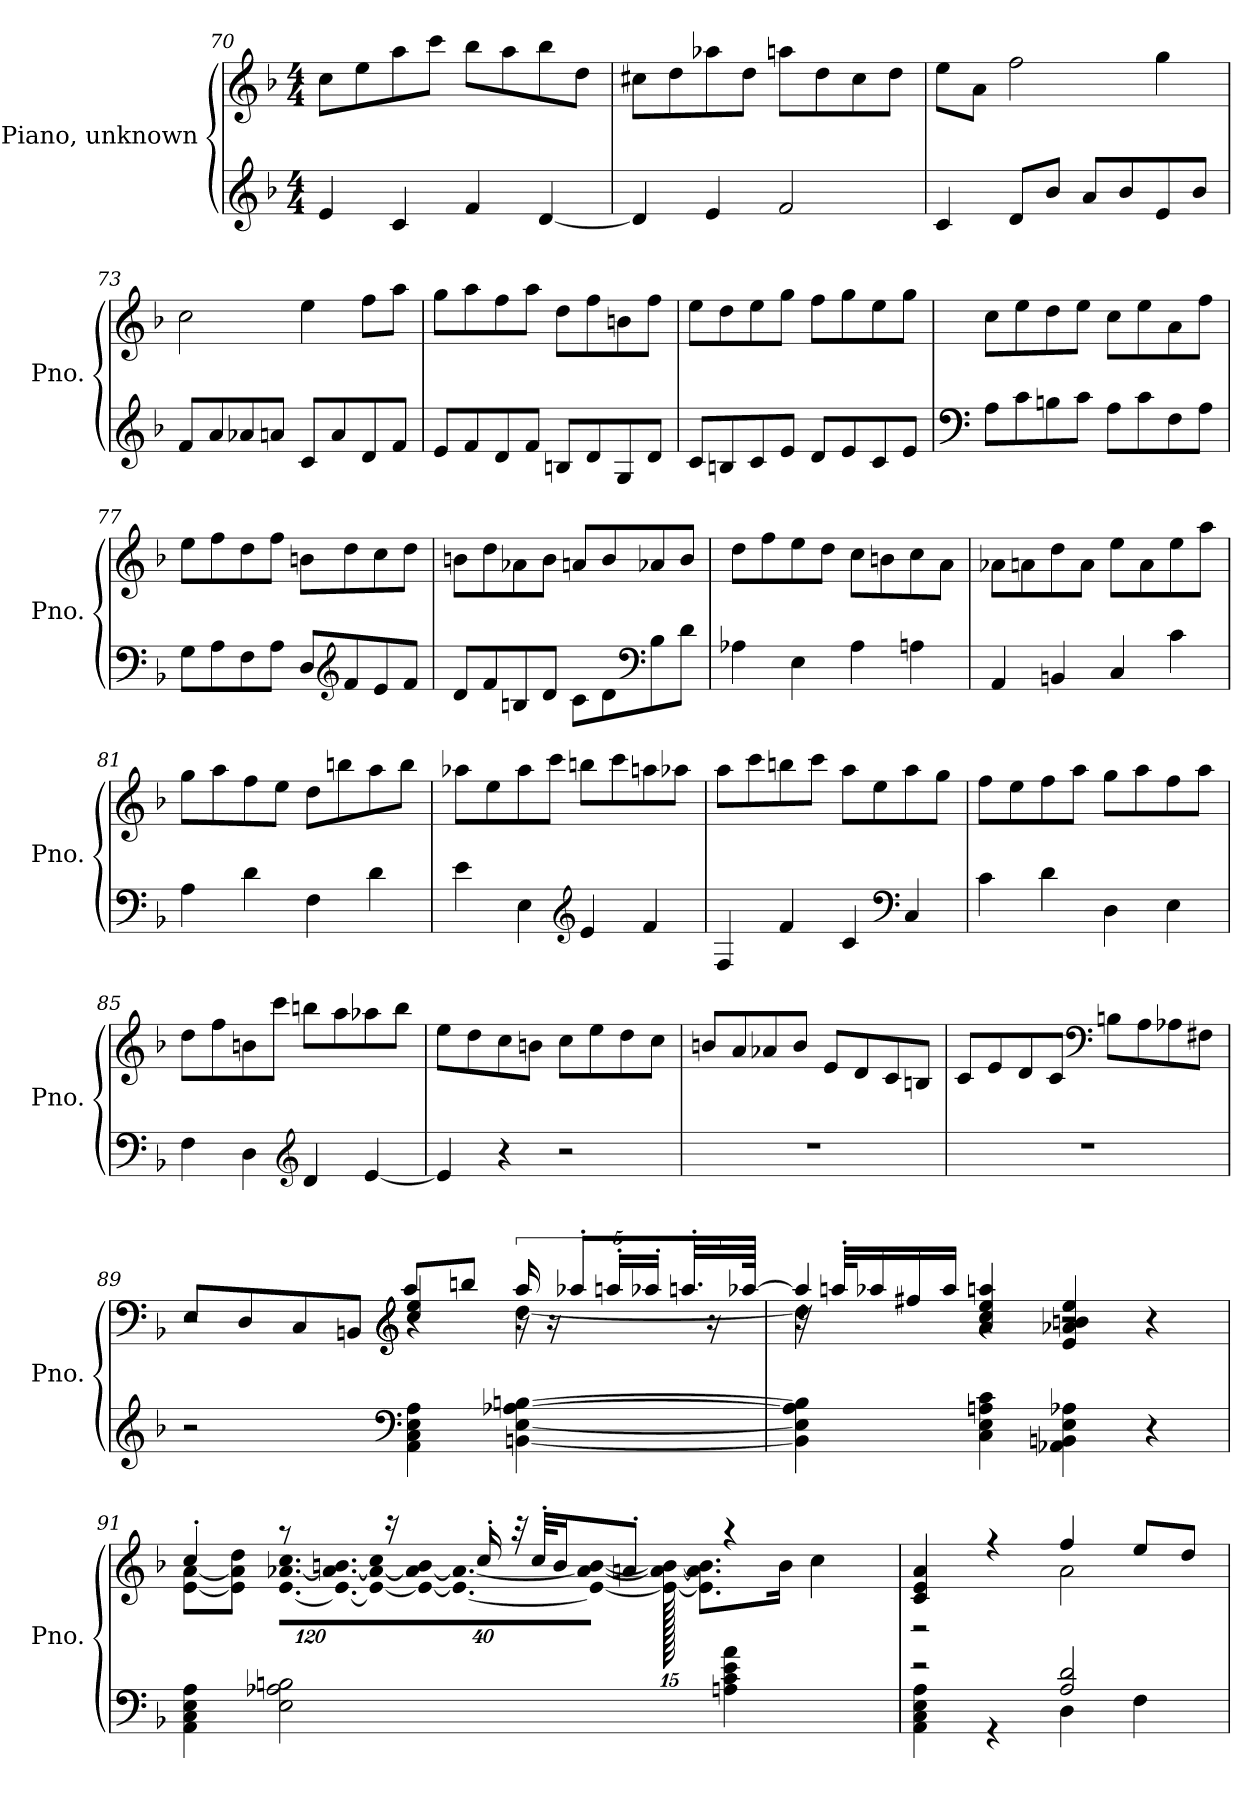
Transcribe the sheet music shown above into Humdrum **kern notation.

**kern	**kern
*part1	*part1
*staff2	*staff1
*I"Piano, unknown	*
*I'Pno.	*
!!LO:LB:g=z
*clefG2	*clefG2
*k[b-]	*k[b-]
*M4/4	*M4/4
=70	=70
4e/	8cc\L
.	8ee\
4c/	8aa\
.	8ccc\J
4f/	8bb-\L
.	8aa\
[4d/	8bb-\
.	8dd\J
=71	=71
4d/]	8cc#X\L
.	8dd\
4e/	8aa-X\
.	8dd\J
2f/	8aan\L
.	8dd\
.	8cc#\
.	8dd\J
=72	=72
4c/	8ee\L
.	8a\J
8d/L	2ff\
8b-/J	.
8a/L	.
8b-/	.
8e/	4gg\
8b-/J	.
=73	=73
8f/L	2cc\
8a/	.
8a-X/	.
8an/J	.
8c/L	4ee\
8a/	.
8d/	8ff\L
8f/J	8aa\J
!!LO:LB:g=z
=74	=74
8e/L	8gg\L
8f/	8aa\
8d/	8ff\
8f/J	8aa\J
8Bn/L	8dd\L
8d/	8ff\
8G/	8bn\
8d/J	8ff\J
=75	=75
8c/L	8ee\L
8Bn/	8dd\
8c/	8ee\
8e/J	8gg\J
8d/L	8ff\L
8e/	8gg\
8c/	8ee\
8e/J	8gg\J
=76	=76
*clefF4	*
8A\L	8cc\L
8c\	8ee\
8Bn\	8dd\
8c\J	8ee\J
8A\L	8cc\L
8c\	8ee\
8F\	8a\
8A\J	8ff\J
=77	=77
8G\L	8ee\L
8A\	8ff\
8F\	8dd\
8A\J	8ff\J
8D/L	8bn\L
*clefG2	*
8f/	8dd\
8e/	8cc\
8f/J	8dd\J
!!LO:LB:g=z
=78	=78
8d/L	8bn\L
8f/	8dd\
8Bn/	8a-X\
8d/J	8b\J
8c\L	8an/L
8d\	8b/
*clefF4	*
8B\	8a-X/
8d\J	8b/J
=79	=79
4A-X\	8dd\L
.	8ff\
4E\	8ee\
.	8dd\J
4A-\	8cc\L
.	8bn\
4An\	8cc\
.	8a\J
=80	=80
4AA/	8a-X\L
.	8an\
4BBn/	8dd\
.	8a\J
4C/	8ee\L
.	8a\
4c\	8ee\
.	8aa\J
=81	=81
4A\	8gg\L
.	8aa\
4d\	8ff\
.	8ee\J
4F\	8dd\L
.	8bbn\
4d\	8aa\
.	8bb\J
!!LO:LB:g=z
=82	=82
4e\	8aa-X\L
.	8ee\
4E\	8aa-\
.	8ccc\J
*clefG2	*
4e/	8bbn\L
.	8ccc\
4f/	8aan\
.	8aa-X\J
=83	=83
4F/	8aa\L
.	8ccc\
4f/	8bbn\
.	8ccc\J
4c/	8aa\L
.	8ee\
*clefF4	*
4C/	8aa\
.	8gg\J
=84	=84
4c\	8ff\L
.	8ee\
4d\	8ff\
.	8aa\J
4D\	8gg\L
.	8aa\
4E\	8ff\
.	8aa\J
=85	=85
4F\	8dd\L
.	8ff\
4D\	8bn\
.	8ccc\J
*clefG2	*
4d/	8bbn\L
.	8aa\
[4e/	8aa-X\
.	8bb\J
!!LO:PB:g=z
=86	=86
4e/]	8ee\L
.	8dd\
4r	8cc\
.	8bn\J
2r	8cc\L
.	8ee\
.	8dd\
.	8cc\J
=87	=87
1r	8bn/L
.	8a/
.	8a-X/
.	8b/J
.	8e/L
.	8d/
.	8c/
.	8Bn/J
=88	=88
1r	8c/L
.	8e/
.	8d/
.	8c/J
*	*clefF4
.	8Bn\L
.	8A\
.	8A-X\
.	8F#X\J
!!LO:LB:g=z
=89	=89
*	*^
*	*	*^
2r	2r	2r	8E/L
.	.	.	8D/
.	.	.	8C/
.	.	.	8BBn/J
*clefF4	*clefG2	*	*
4AA\ 4C\ 4E\ 4A\	4cc/ 4ee/	4r	8aa/L
.	.	.	8bbn/J
[4BBn\ [4E\ [4A-X\ [4Bn\	16r	[4dd\	20aa/
.	.	.	20r
.	8aa-X'/L	.	.
.	.	.	20aan'/LL
.	.	.	20aa-X'/JJ
.	32.aan'/LL	.	.
.	.	.	20r
.	[64aa-X/JJJk	.	.
=90	=90	=90	=90
4BB\] 4E\] 4A-\] 4B\]	4aa-/]	4dd\]	32r
.	.	.	32aan'/KLL
.	.	.	16aa-X/
.	.	.	16ff#X/
.	.	.	16aa-/JJ
4C\ 4E\ 4An\ 4c\	4r	4r	4a/ 4cc/ 4ee/ 4aan/
4AA-X\ 4BBn\ 4E\ 4A-X\	2r	2r	4e/ 4a-X/ 4bn/ 4ee/
4r	.	.	4r
*	*	*v	*v
!!LO:LB:g=z
=91	=91	=91
4AA\ 4C\ 4E\ 4A\	4cc'/	[8e\ [8a\L
.	.	8e\] 8a\] 8dd\J
*	*	*Xbrackettup
!	!	!LO:N:vis=32.
2E\ 2A-X\ 2Bn\	8r	[1920%103e\ [1920%103a-X\ 1920%103cc\LLL
!	!	!LO:N:vis=32.
.	.	1920%103e\_ 1920%103a-\_ 1920%103bn\
!	!	!LO:N:vis=32
.	.	640%23e\_ 640%23a-\_ 640%23cc\
.	16r	.
!	!	!LO:N:vis=32
.	.	640%23e\_ 640%23a-\_ 640%23b\
!	!	!LO:N:vis=32.
.	.	1920%103e\_ 1920%103a-\_
.	16cc'/	.
.	.	640%11e\_ 640%11a-\_ [640%11b\JJJ
.	32r	1920e\_ 1920a-\_ 1920b\_
.	.	8.e\] 8.a-\] 8.b\]L
.	32cc'/KLL	.
.	16b/J	.
.	8an'/J	.
.	.	16b\Jk
4An\ 4c\ 4e\ 4a\	4r	.
.	.	4cc\
1920ryy	1920ryy	.
=92	=92	=92
*^	*	*
2r	4AA\ 4C\ 4E\ 4A\	4c/ 4e/ 4a/	2r
.	4r	4r	.
2A/ 2d/	4D\	4ff/	2a\
.	4F\	8ee/L	.
.	.	8dd/J	.
*v	*v	*	*
*	*v	*v
=	=
*-	*-
